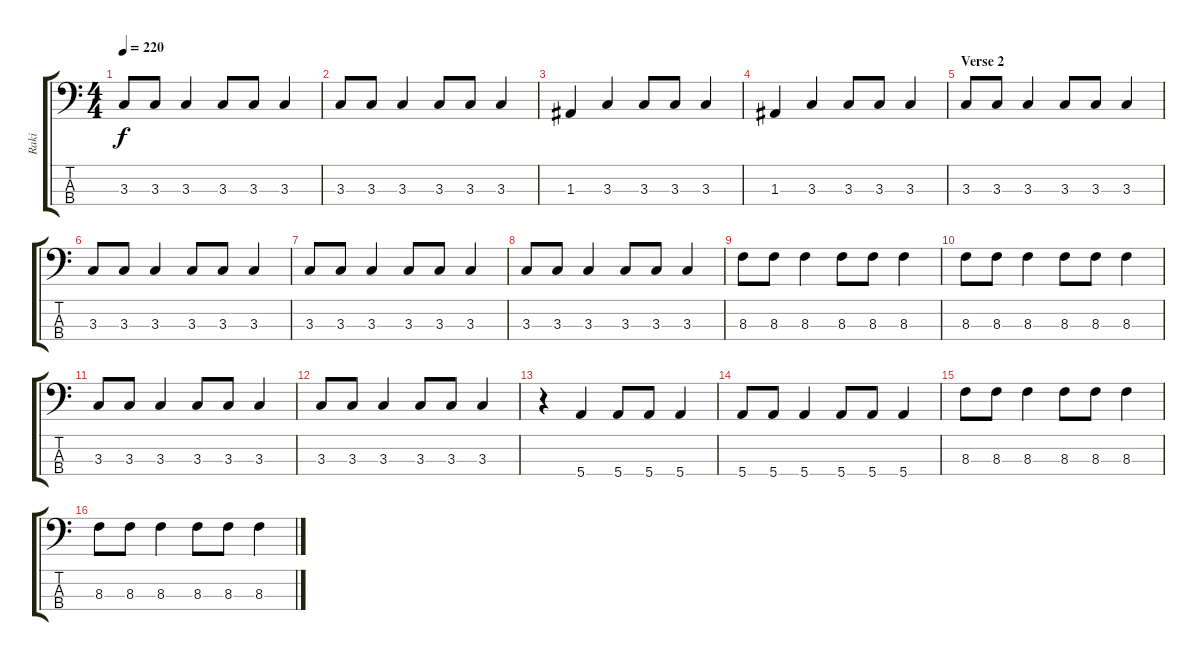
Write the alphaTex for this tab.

\track ("Raki" "Raki") {instrument electricbasspick}
\staff {score tabs}
\tuning (G2 D2 A1 E1) {hide}
\ts (4 4)
\tempo 220
\clef f4
\ks c
3.3.8{dy f} 3.3.8 3.3.4 3.3.8 3.3.8 3.3.4 |
3.3.8 3.3.8 3.3.4 3.3.8 3.3.8 3.3.4 |
1.3.4 3.3.4 3.3.8 3.3.8 3.3.4 |
1.3.4 3.3.4 3.3.8 3.3.8 3.3.4 |
\section ("" "Verse 2")
3.3.8 3.3.8 3.3.4 3.3.8 3.3.8 3.3.4 |
3.3.8 3.3.8 3.3.4 3.3.8 3.3.8 3.3.4 |
3.3.8 3.3.8 3.3.4 3.3.8 3.3.8 3.3.4 |
3.3.8 3.3.8 3.3.4 3.3.8 3.3.8 3.3.4 |
8.3.8 8.3.8 8.3.4 8.3.8 8.3.8 8.3.4 |
8.3.8 8.3.8 8.3.4 8.3.8 8.3.8 8.3.4 |
3.3.8 3.3.8 3.3.4 3.3.8 3.3.8 3.3.4 |
3.3.8 3.3.8 3.3.4 3.3.8 3.3.8 3.3.4 |
r.4 5.4.4 5.4.8 5.4.8 5.4.4 |
5.4.8 5.4.8 5.4.4 5.4.8 5.4.8 5.4.4 |
8.3.8 8.3.8 8.3.4 8.3.8 8.3.8 8.3.4 |
8.3.8 8.3.8 8.3.4 8.3.8 8.3.8 8.3.4
